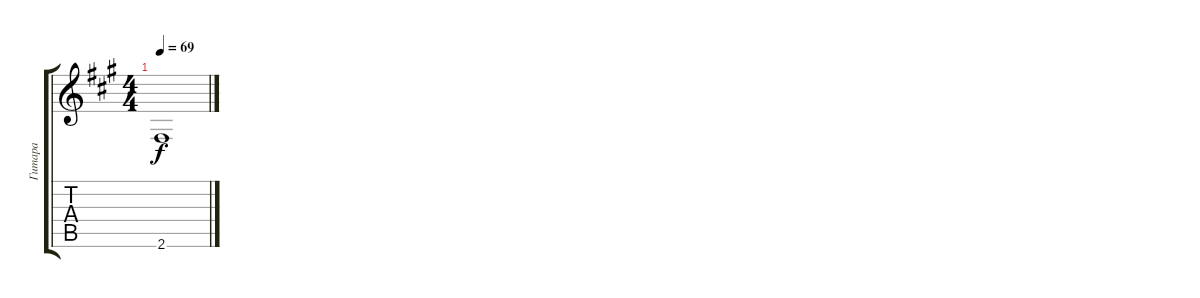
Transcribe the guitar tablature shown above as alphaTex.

\track ("Гитара" "Гитара") {instrument acousticguitarsteel}
\staff {score tabs}
\tuning (E4 B3 G3 D3 A2 E2) {hide}
\ts (4 4)
\tempo 69
\clef g2
\ks a
2.6{t}.1{dy f}
